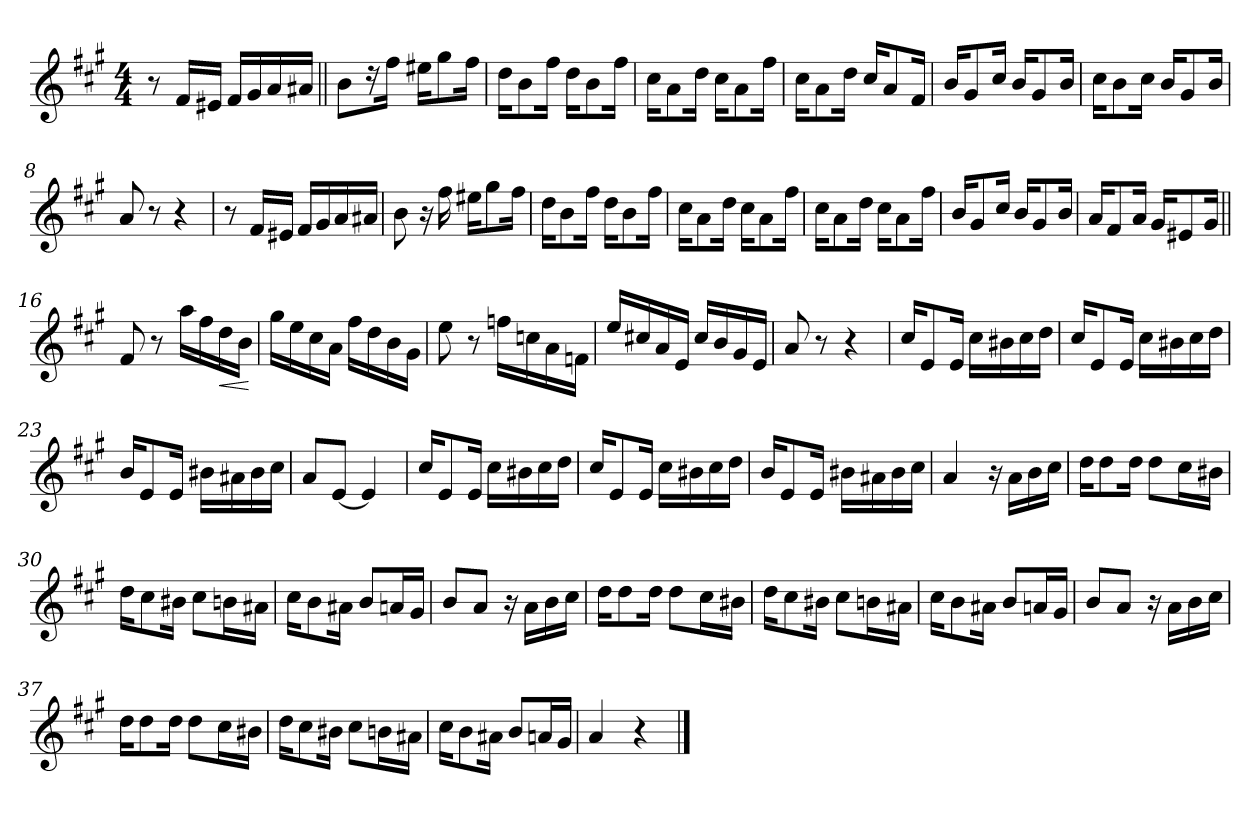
**kern	**dynam
*part1	*part1
*staff1	*staff1
*clefG2	*
*k[f#c#g#]	*
*A:	*
*M4/4	*
=1	=1
8r	.
16f#/LL	.
16e#X/JJ	.
16f#/LL	.
16g#/	.
16a/	.
16a#X/JJ	.
=2||	=2||
8b\L	.
16r	.
16ff#\Jk	.
16ee#X\KL	.
8gg#\	.
16ff#\Jk	.
=3	=3
16dd\KL	.
8b\	.
16ff#\Jk	.
16dd\KL	.
8b\	.
16ff#\Jk	.
=4	=4
16cc#\KL	.
8a\	.
16dd\Jk	.
16cc#\KL	.
8a\	.
16ff#\Jk	.
!!LO:LB:g=z
=5	=5
16cc#\KL	.
8a\	.
16dd\Jk	.
16cc#/KL	.
8a/	.
16f#/Jk	.
=6	=6
16b/KL	.
8g#/	.
16cc#/Jk	.
16b/KL	.
8g#/	.
16b/Jk	.
=7	=7
16cc#\KL	.
8b\	.
16cc#\Jk	.
16b/KL	.
8g#/	.
16b/Jk	.
=8	=8
8a/	.
8r	.
4r	.
!!LO:LB:g=z
=9	=9
8r	.
16f#/LL	.
16e#X/JJ	.
16f#/LL	.
16g#/	.
16a/	.
16a#X/JJ	.
=10	=10
8b\	.
16r	.
16ff#\	.
16ee#X\KL	.
8gg#\	.
16ff#\Jk	.
=11	=11
16dd\KL	.
8b\	.
16ff#\Jk	.
16dd\KL	.
8b\	.
16ff#\Jk	.
=12	=12
16cc#\KL	.
8a\	.
16dd\Jk	.
16cc#\KL	.
8a\	.
16ff#\Jk	.
!!LO:LB:g=z
=13	=13
16cc#\KL	.
8a\	.
16dd\Jk	.
16cc#\KL	.
8a\	.
16ff#\Jk	.
=14	=14
16b/KL	.
8g#/	.
16cc#/Jk	.
16b/KL	.
8g#/	.
16b/Jk	.
=15	=15
16a/KL	.
8f#/	.
16a/Jk	.
16g#/KL	.
8e#X/	.
16g#/Jk	.
=16||	=16||
8f#/	.
8r	.
16aa\LL	.
16ff#\	.
!	!LO:HP:b
16dd\	<
16b\JJ	.
.	[
!!LO:LB:g=z
=17	=17
16gg#\LL	.
16ee\	.
16cc#\	.
16a\JJ	.
16ff#\LL	.
16dd\	.
16b\	.
16g#\JJ	.
=18	=18
8ee\	.
8r	.
16ffn\LL	.
16ccn\	.
16a\	.
16fn\JJ	.
=19	=19
16ee/LL	.
16cc#X/	.
16a/	.
16e/JJ	.
16cc#/LL	.
16b/	.
16g#/	.
16e/JJ	.
=20	=20
8a/	.
8r	.
4r	.
!!LO:LB:g=z
=21	=21
16cc#/KL	.
8e/	.
16e/Jk	.
16cc#\LL	.
16b#X\	.
16cc#\	.
16dd\JJ	.
=22	=22
16cc#/KL	.
8e/	.
16e/Jk	.
16cc#\LL	.
16b#X\	.
16cc#\	.
16dd\JJ	.
=23	=23
16b/KL	.
8e/	.
16e/Jk	.
16b#X\LL	.
16a#X\	.
16b#\	.
16cc#\JJ	.
=24	=24
8a/L	.
[<8e/J	.
4e/]	.
!!LO:LB:g=z
=25	=25
16cc#/KL	.
8e/	.
16e/Jk	.
16cc#\LL	.
16b#X\	.
16cc#\	.
16dd\JJ	.
=26	=26
16cc#/KL	.
8e/	.
16e/Jk	.
16cc#\LL	.
16b#X\	.
16cc#\	.
16dd\JJ	.
=27	=27
16b/KL	.
8e/	.
16e/Jk	.
16b#X\LL	.
16a#X\	.
16b#\	.
16cc#\JJ	.
=28	=28
4a/	.
16r	.
16a\LL	.
16b\	.
16cc#\JJ	.
!!LO:LB:g=z
=29	=29
16dd\KL	.
8dd\	.
16dd\Jk	.
8dd\L	.
16cc#\L	.
16b#X\JJ	.
=30	=30
16dd\KL	.
8cc#\	.
16b#X\Jk	.
8cc#\L	.
16bn\L	.
16a#X\JJ	.
=31	=31
16cc#\KL	.
8b\	.
16a#X\Jk	.
8b/L	.
16an/L	.
16g#/JJ	.
=32	=32
8b/L	.
8a/J	.
16r	.
16a\LL	.
16b\	.
16cc#\JJ	.
!!LO:LB:g=z
=33	=33
16dd\KL	.
8dd\	.
16dd\Jk	.
8dd\L	.
16cc#\L	.
16b#X\JJ	.
=34	=34
16dd\KL	.
8cc#\	.
16b#X\Jk	.
8cc#\L	.
16bn\L	.
16a#X\JJ	.
=35	=35
16cc#\KL	.
8b\	.
16a#X\Jk	.
8b/L	.
16an/L	.
16g#/JJ	.
=36	=36
8b/L	.
8a/J	.
16r	.
16a\LL	.
16b\	.
16cc#\JJ	.
!!LO:LB:g=z
=37	=37
16dd\KL	.
8dd\	.
16dd\Jk	.
8dd\L	.
16cc#\L	.
16b#X\JJ	.
=38	=38
16dd\KL	.
8cc#\	.
16b#X\Jk	.
8cc#\L	.
16bn\L	.
16a#X\JJ	.
=39	=39
16cc#\KL	.
8b\	.
16a#X\Jk	.
8b/L	.
16an/L	.
16g#/JJ	.
=40	=40
4a/	.
4r	.
==	==
*-	*-
